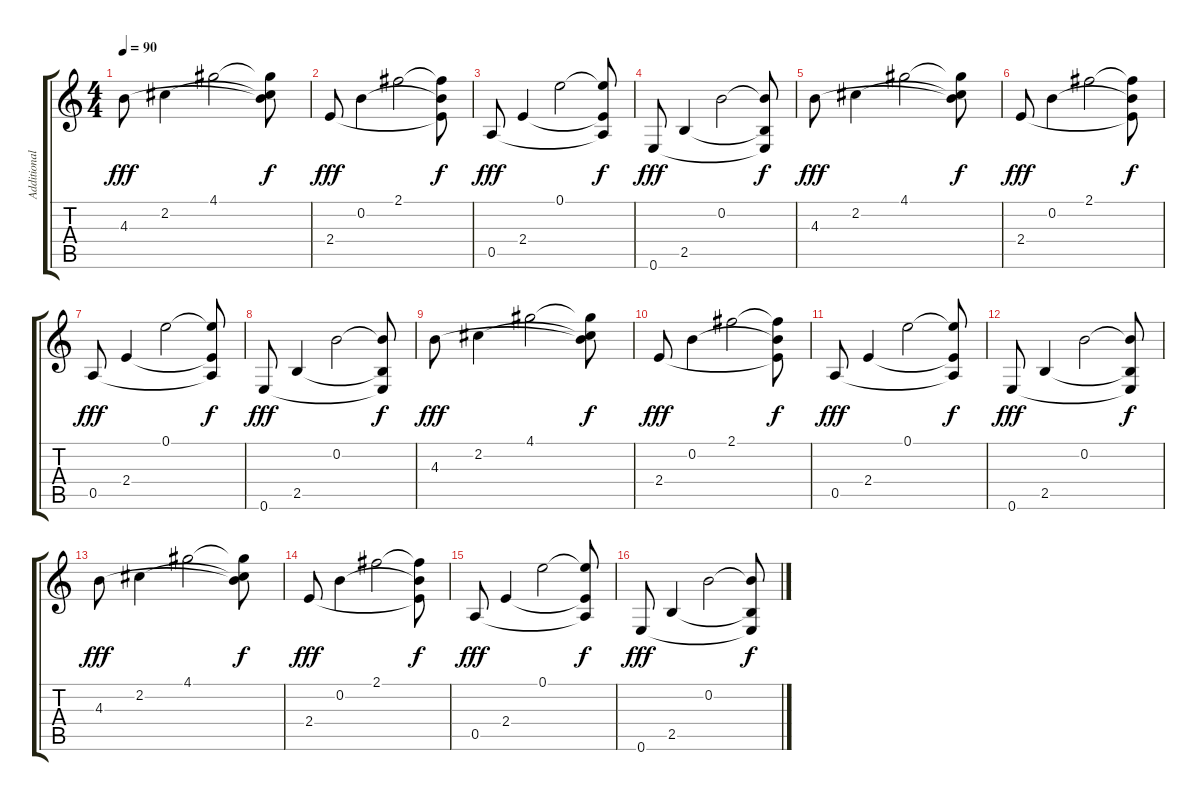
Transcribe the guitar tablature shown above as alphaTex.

\track ("Additional Guitar" "Additional") {instrument electricguitarclean}
\staff {score tabs}
\tuning (E4 B3 G3 D3 A2 E2) {hide}
\ts (4 4)
\tempo 90
\clef g2
\ks c
4.3.8{dy fff volume 13 instrument electricguitarclean} 2.2.4 4.1.2 (4.1{t} 2.2{t} 4.3{t}).8{dy f} |
2.4.8{dy fff volume 13 instrument electricguitarclean} 0.2.4 2.1.2 (2.1{t} 0.2{t} 2.4{t}).8{dy f} |
0.5.8{dy fff volume 13 instrument electricguitarclean} 2.4.4 0.1.2 (0.1{t} 2.4{t} 0.5{t}).8{dy f} |
0.6.8{dy fff volume 13 instrument electricguitarclean} 2.5.4 0.2.2 (0.2{t} 2.5{t} 0.6{t}).8{dy f} |
4.3.8{dy fff volume 13 instrument electricguitarclean} 2.2.4 4.1.2 (4.1{t} 2.2{t} 4.3{t}).8{dy f} |
2.4.8{dy fff volume 13 instrument electricguitarclean} 0.2.4 2.1.2 (2.1{t} 0.2{t} 2.4{t}).8{dy f} |
0.5.8{dy fff volume 13 instrument electricguitarclean} 2.4.4 0.1.2 (0.1{t} 2.4{t} 0.5{t}).8{dy f} |
0.6.8{dy fff volume 13 instrument electricguitarclean} 2.5.4 0.2.2 (0.2{t} 2.5{t} 0.6{t}).8{dy f} |
4.3.8{dy fff volume 13 instrument electricguitarclean} 2.2.4 4.1.2 (4.1{t} 2.2{t} 4.3{t}).8{dy f} |
2.4.8{dy fff volume 13 instrument electricguitarclean} 0.2.4 2.1.2 (2.1{t} 0.2{t} 2.4{t}).8{dy f} |
0.5.8{dy fff volume 13 instrument electricguitarclean} 2.4.4 0.1.2 (0.1{t} 2.4{t} 0.5{t}).8{dy f} |
0.6.8{dy fff volume 13 instrument electricguitarclean} 2.5.4 0.2.2 (0.2{t} 2.5{t} 0.6{t}).8{dy f} |
4.3.8{dy fff volume 13 instrument electricguitarclean} 2.2.4 4.1.2 (4.1{t} 2.2{t} 4.3{t}).8{dy f} |
2.4.8{dy fff volume 13 instrument electricguitarclean} 0.2.4 2.1.2 (2.1{t} 0.2{t} 2.4{t}).8{dy f} |
0.5.8{dy fff volume 13 instrument electricguitarclean} 2.4.4 0.1.2 (0.1{t} 2.4{t} 0.5{t}).8{dy f} |
0.6.8{dy fff volume 13 instrument electricguitarclean} 2.5.4 0.2.2 (0.2{t} 2.5{t} 0.6{t}).8{dy f}
